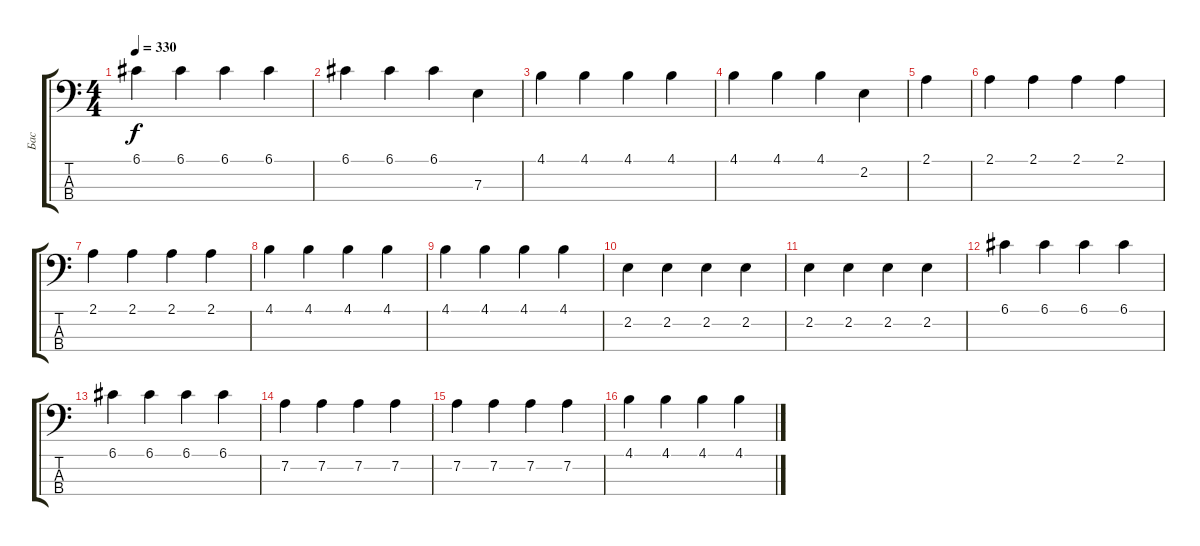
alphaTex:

\track ("Бас" "Бас") {instrument electricbassfinger}
\staff {score tabs}
\tuning (G2 D2 A1 E1) {hide}
\ts (4 4)
\tempo 330
\clef f4
\ks c
6.1.4{dy f} 6.1.4 6.1.4 6.1.4 |
6.1.4 6.1.4 6.1.4 7.3.4 |
4.1.4 4.1.4 4.1.4 4.1.4 |
4.1.4 4.1.4 4.1.4 2.2.4 |
2.1.4 |
2.1.4 2.1.4 2.1.4 2.1.4 |
2.1.4 2.1.4 2.1.4 2.1.4 |
4.1.4 4.1.4 4.1.4 4.1.4 |
4.1.4 4.1.4 4.1.4 4.1.4 |
2.2.4 2.2.4 2.2.4 2.2.4 |
2.2.4 2.2.4 2.2.4 2.2.4 |
6.1.4 6.1.4 6.1.4 6.1.4 |
6.1.4 6.1.4 6.1.4 6.1.4 |
7.2.4 7.2.4 7.2.4 7.2.4 |
7.2.4 7.2.4 7.2.4 7.2.4 |
4.1.4 4.1.4 4.1.4 4.1.4
